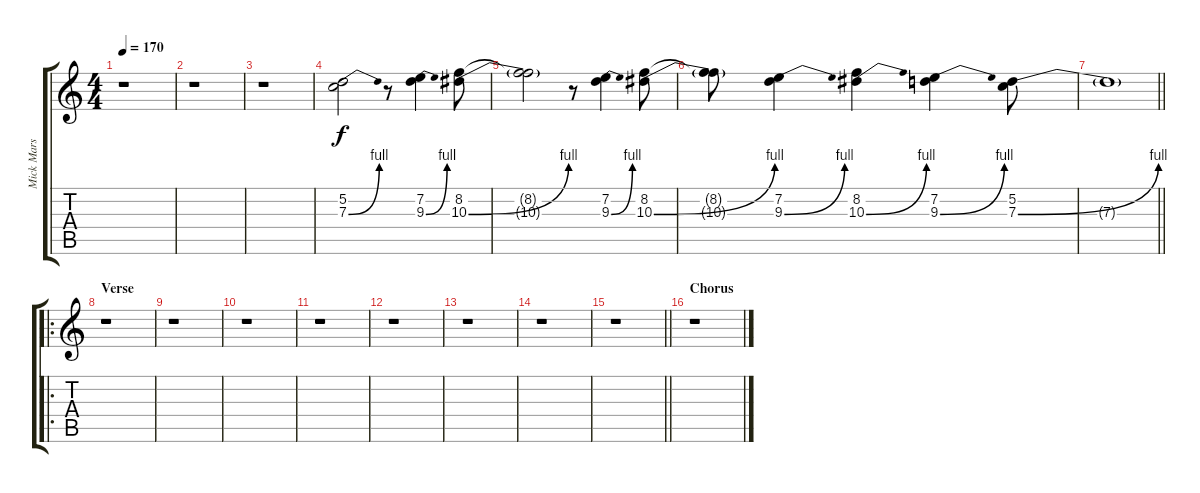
\track ("Mick Mars" "Mick Mars") {instrument distortionguitar}
\staff {score tabs}
\tuning (D4 A3 F3 C3 G2 D2) {hide}
\ts (4 4)
\tempo 170
\clef g2
\ks c
r.1{dy f} |
r.1 |
r.1 |
(5.2 7.3{be (bend 0 0 60 4)}).2 r.8 (7.2 9.3{be (bend 0 0 60 4)}).4 (8.2 10.3{be (bend 0 0 60 4)}).8 |
(8.2{t} 10.3{t}).2 r.8 (7.2 9.3{be (bend 0 0 60 4)}).4 (8.2 10.3{be (bend 0 0 60 4)}).8 |
(8.2{t} 10.3{t}).8 (7.2 9.3{be (bend 0 0 60 4)}).4 (8.2 10.3{be (bend 0 0 60 4)}).4 (7.2 9.3{be (bend 0 0 60 4)}).4 (5.2 7.3{be (bend 0 0 60 4)}).8 |
\barLineRight lightlight
7.3{t}.1 |
\ro
\section ("" "Verse")
r.1 |
r.1 |
r.1 |
r.1 |
r.1 |
r.1 |
r.1 |
\barLineRight lightlight
r.1 |
\section ("" "Chorus")
r.1
